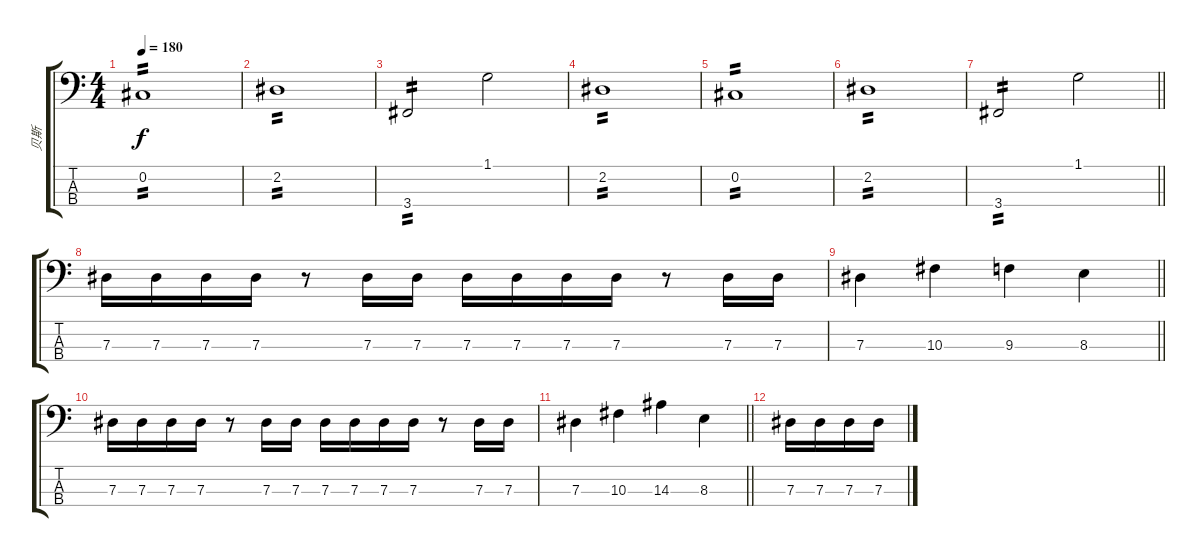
\track ("贝斯" "贝斯") {instrument electricbassfinger}
\staff {score tabs}
\tuning (Gb2 Db2 Ab1 Eb1) {hide}
\ts (4 4)
\tempo 180
\clef f4
\ks c
0.2.1{tp 2 dy f} |
2.2.1{tp 2} |
3.4.2{tp 2} 1.1.2 |
2.2.1{tp 2} |
0.2.1{tp 2} |
2.2.1{tp 2} |
\barLineRight lightlight
3.4.2{tp 2} 1.1.2 |
7.3.16 7.3.16 7.3.16 7.3.16 r.8 7.3.16 7.3.16 7.3.16 7.3.16 7.3.16 7.3.16 r.8 7.3.16 7.3.16 |
\barLineRight lightlight
7.3.4 10.3.4 9.3.4 8.3.4 |
7.3.16 7.3.16 7.3.16 7.3.16 r.8 7.3.16 7.3.16 7.3.16 7.3.16 7.3.16 7.3.16 r.8 7.3.16 7.3.16 |
\barLineRight lightlight
7.3.4 10.3.4 14.3.4 8.3.4 |
7.3.16 7.3.16 7.3.16 7.3.16
